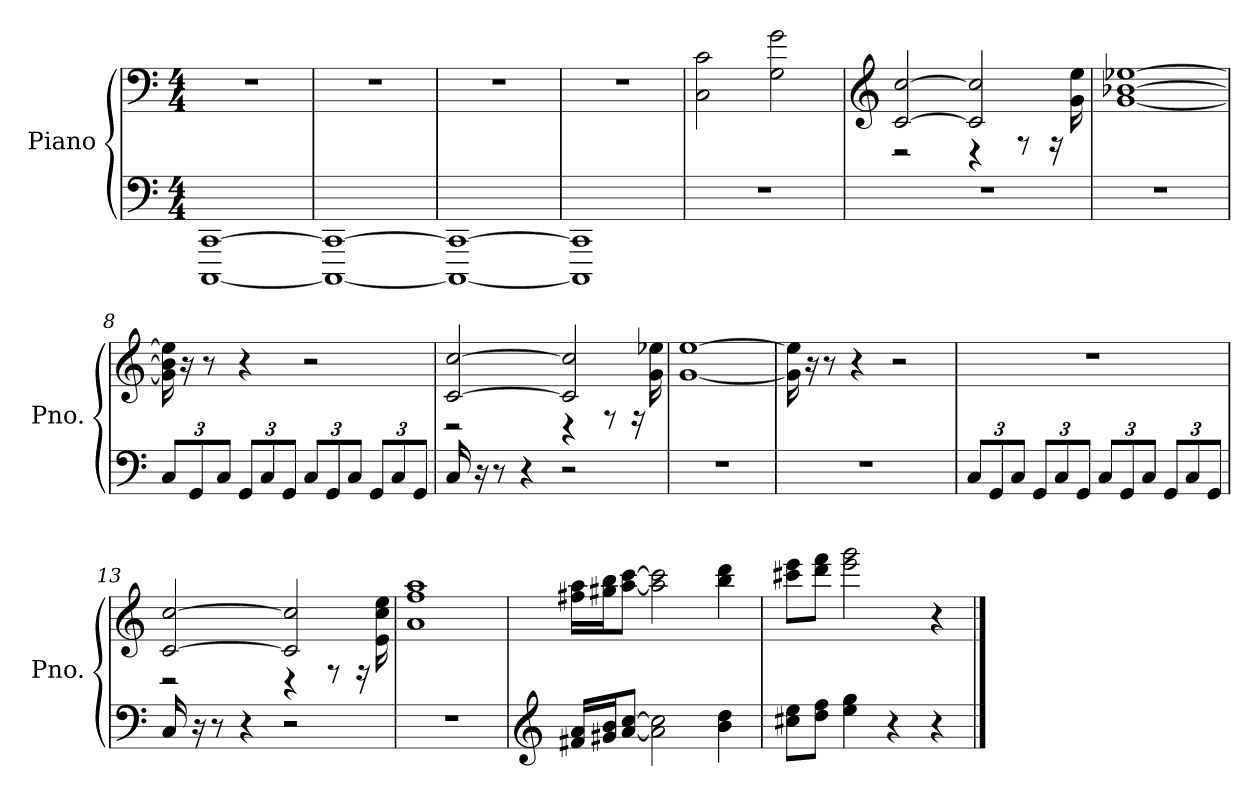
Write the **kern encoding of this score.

**kern	**kern
*part1	*part1
*staff2	*staff1
*I"Piano	*
*I'Pno.	*
*clefF4	*clefF4
*k[]	*k[]
*M4/4	*M4/4
*MM55	*MM55
=1	=1
[1CCC [1CC	1r
=2	=2
1CCC_ 1CC_	1r
=3	=3
1CCC_ 1CC_	1r
=4	=4
1CCC] 1CC]	1r
=5	=5
1r	2C\ 2c\
.	2G\ 2g\
=6	=6
*	*clefG2
*	*^
1r	[2c/ [2cc/	2r
.	2c/] 2cc/]	4r
.	.	8r
.	.	16r
.	.	16g\ 16ee\
*	*v	*v
=7	=7
1r	[1g [1b-X [1ee-X
=8	=8
*Xbrackettup	*
12C/L	16g\] 16b-\] 16ee-\]
.	16r
12GG/	.
.	8r
12C/J	.
12GG/L	4r
12C/	.
12GG/J	.
12C/L	2r
12GG/	.
12C/J	.
12GG/L	.
12C/	.
12GG/J	.
!!LO:LB:g=z
=9	=9
*	*^
16C/	[2c/ [2cc/	2r
16r	.	.
8r	.	.
4r	.	.
2r	2c/] 2cc/]	4r
.	.	8r
.	.	16r
.	.	16g\ 16ee-X\
*	*v	*v
=10	=10
1r	[1g [1ee
=11	=11
1r	16g\] 16ee\]
.	16r
.	8r
.	4r
.	2r
=12	=12
12C/L	1r
12GG/	.
12C/J	.
12GG/L	.
12C/	.
12GG/J	.
12C/L	.
12GG/	.
12C/J	.
12GG/L	.
12C/	.
12GG/J	.
=13	=13
*	*^
16C/	[2c/ [2cc/	2r
16r	.	.
8r	.	.
4r	.	.
2r	2c/] 2cc/]	4r
.	.	8r
.	.	16r
.	.	16e\ 16cc\ 16ee\
*	*v	*v
=14	=14
1r	1a 1ff 1aa
!!LO:LB:g=z
=15	=15
*clefG2	*
16f#X/ 16a/LL	16ff#X\ 16aa\LL
16g#X/ 16b/J	16gg#X\ 16bb\J
[8a/ [8cc/J	[8aa\ [8ccc\J
2a\] 2cc\]	2aa\] 2ccc\]
4b\ 4dd\	4bb\ 4ddd\
=16	=16
8cc#X\ 8ee\L	8ccc#X\ 8eee\L
8dd\ 8ff\J	8ddd\ 8fff\J
4ee\ 4gg\	2eee\ 2ggg\
4r	.
4r	4r
==	==
*-	*-
